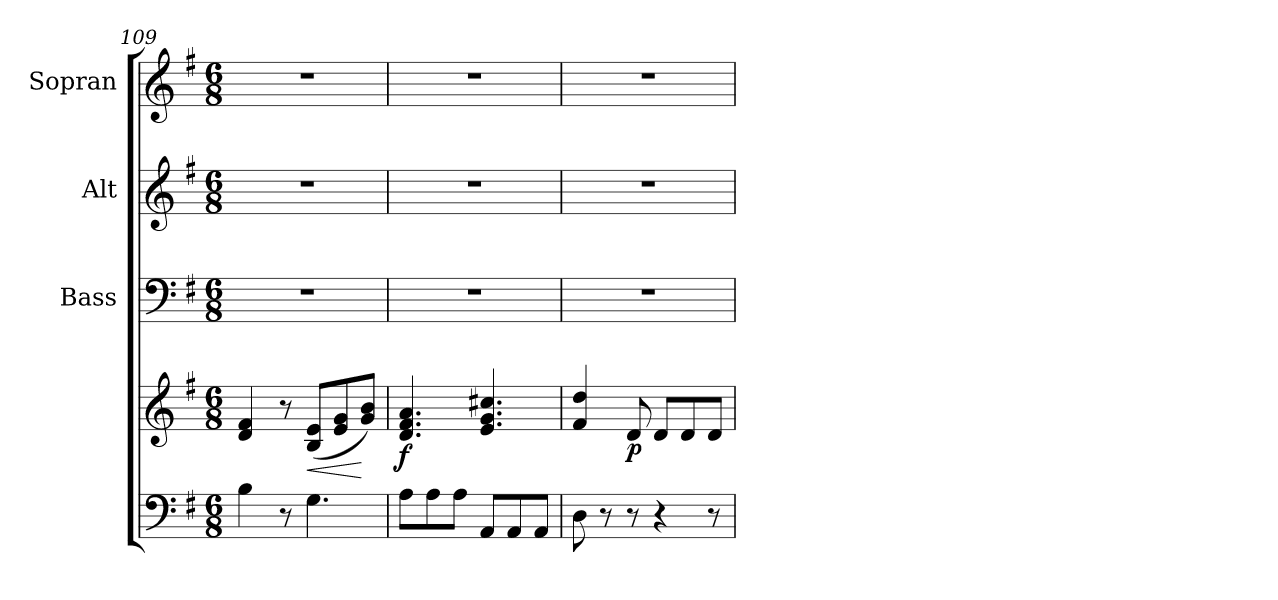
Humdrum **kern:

**kern	**kern	**dynam	**kern	**kern	**kern
*part4	*part4	*part4	*part3	*part2	*part1
*staff5	*staff4	*staff4/5	*staff3	*staff2	*staff1
*	*	*	*I"Bass	*I"Alt	*I"Sopran
*	*	*	*I'B.	*I'A.	*I'S.
*clefF4	*clefG2	*	*clefF4	*clefG2	*clefG2
*k[f#]	*k[f#]	*	*k[f#]	*k[f#]	*k[f#]
*G:	*G:	*	*G:	*G:	*G:
*M6/8	*M6/8	*	*M6/8	*M6/8	*M6/8
=109	=109	=109	=109	=109	=109
4B\	4d/ 4f#/	.	2.r	2.r	2.r
8r	8r	.	.	.	.
!	!	!LO:HP:b	!	!	!
4.G\	(<8B/ 8e/L	<	.	.	.
.	8e/ 8g/	.	.	.	.
.	8g/ 8b/J)	[	.	.	.
=110	=110	=110	=110	=110	=110
!	!	!LO:DY:b	!	!	!
8A\L	4.d/ 4.f#/ 4.a/	f	2.r	2.r	2.r
8A\	.	.	.	.	.
8A\J	.	.	.	.	.
8AA/L	4.e/ 4.g/ 4.cc#X/	.	.	.	.
8AA/	.	.	.	.	.
8AA/J	.	.	.	.	.
=111	=111	=111	=111	=111	=111
8D\	4f#/ 4dd/	.	2.r	2.r	2.r
8r	.	.	.	.	.
!	!	!LO:DY:b	!	!	!
8r	8d/	p	.	.	.
4r	8d/L	.	.	.	.
.	8d/	.	.	.	.
8r	8d/J	.	.	.	.
=	=	=	=	=	=
*-	*-	*-	*-	*-	*-
